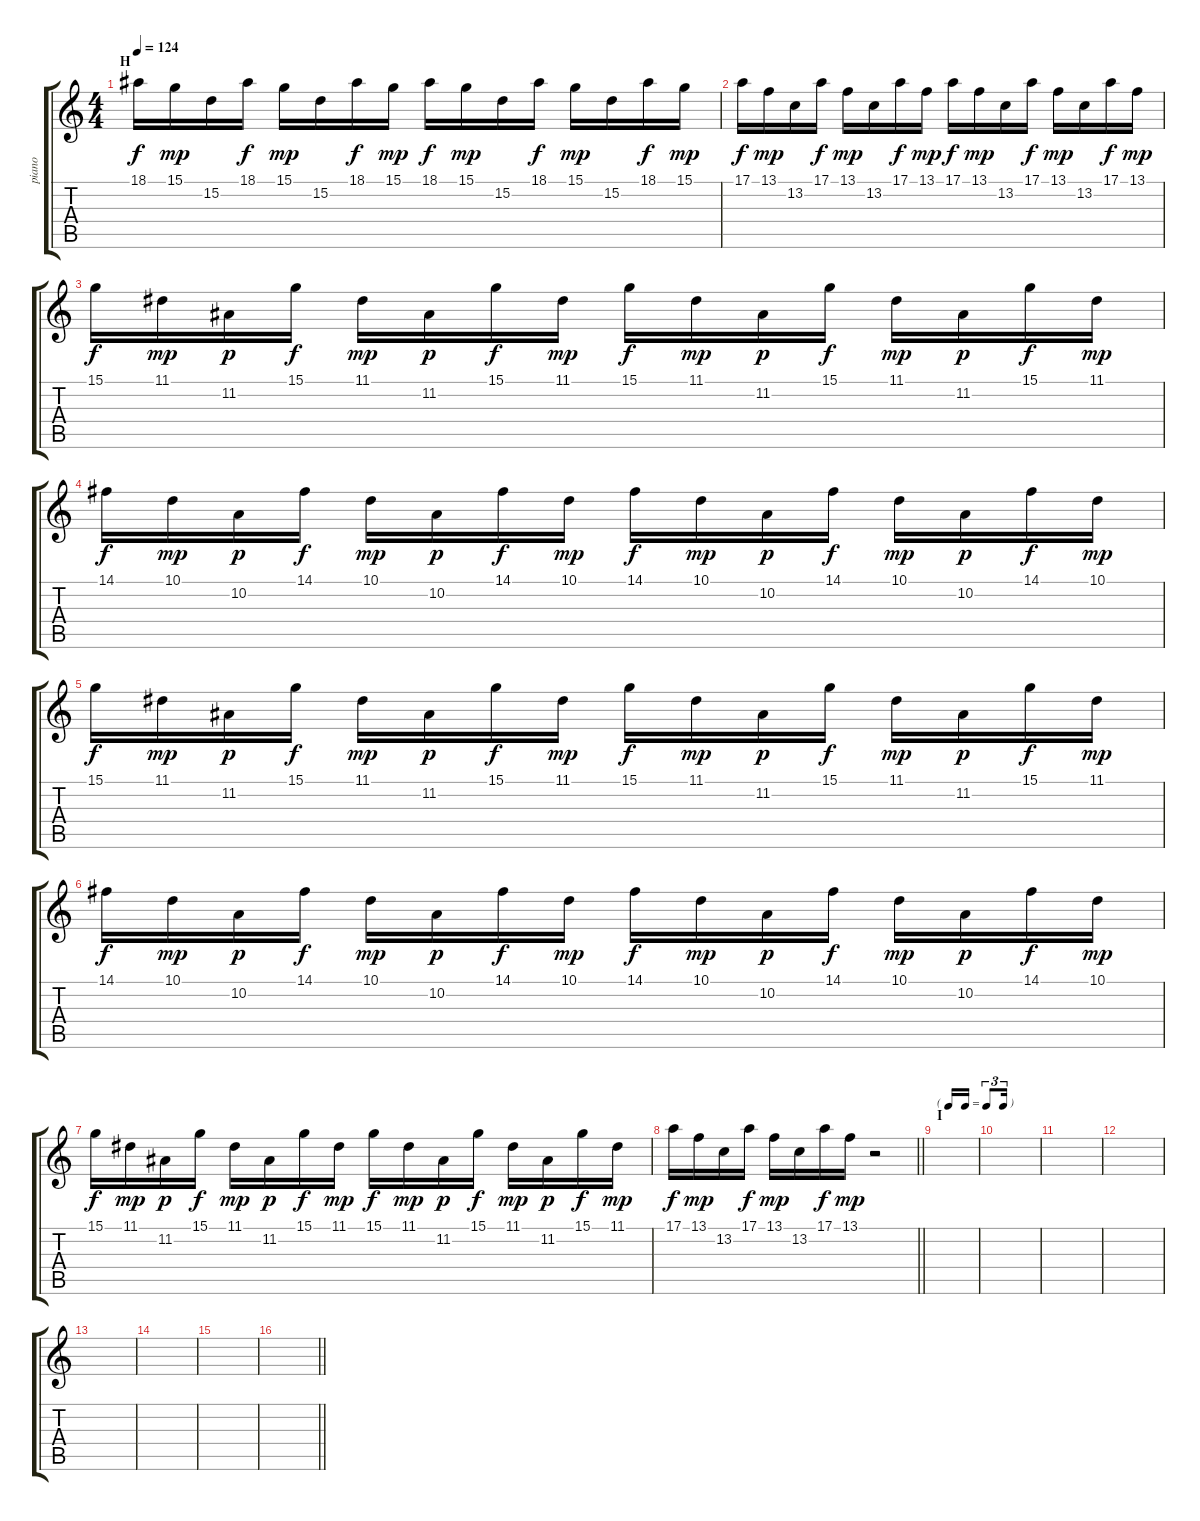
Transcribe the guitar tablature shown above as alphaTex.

\track ("piano" "piano") {instrument acousticgrandpiano}
\staff {score tabs}
\tuning (E4 B3 G3 D3 A2 E2) {hide}
\ts (4 4)
\section ("" "H")
\tempo 124
\clef g2
\ks c
18.1.16{dy f} 15.1.16{dy mp} 15.2.16 18.1.16{dy f} 15.1.16{dy mp} 15.2.16 18.1.16{dy f} 15.1.16{dy mp} 18.1.16{dy f} 15.1.16{dy mp} 15.2.16 18.1.16{dy f} 15.1.16{dy mp} 15.2.16 18.1.16{dy f} 15.1.16{dy mp} |
17.1.16{dy f} 13.1.16{dy mp} 13.2.16 17.1.16{dy f} 13.1.16{dy mp} 13.2.16 17.1.16{dy f} 13.1.16{dy mp} 17.1.16{dy f} 13.1.16{dy mp} 13.2.16 17.1.16{dy f} 13.1.16{dy mp} 13.2.16 17.1.16{dy f} 13.1.16{dy mp} |
15.1.16{dy f} 11.1.16{dy mp} 11.2.16{dy p} 15.1.16{dy f} 11.1.16{dy mp} 11.2.16{dy p} 15.1.16{dy f} 11.1.16{dy mp} 15.1.16{dy f} 11.1.16{dy mp} 11.2.16{dy p} 15.1.16{dy f} 11.1.16{dy mp} 11.2.16{dy p} 15.1.16{dy f} 11.1.16{dy mp} |
14.1.16{dy f} 10.1.16{dy mp} 10.2.16{dy p} 14.1.16{dy f} 10.1.16{dy mp} 10.2.16{dy p} 14.1.16{dy f} 10.1.16{dy mp} 14.1.16{dy f} 10.1.16{dy mp} 10.2.16{dy p} 14.1.16{dy f} 10.1.16{dy mp} 10.2.16{dy p} 14.1.16{dy f} 10.1.16{dy mp} |
15.1.16{dy f} 11.1.16{dy mp} 11.2.16{dy p} 15.1.16{dy f} 11.1.16{dy mp} 11.2.16{dy p} 15.1.16{dy f} 11.1.16{dy mp} 15.1.16{dy f} 11.1.16{dy mp} 11.2.16{dy p} 15.1.16{dy f} 11.1.16{dy mp} 11.2.16{dy p} 15.1.16{dy f} 11.1.16{dy mp} |
14.1.16{dy f} 10.1.16{dy mp} 10.2.16{dy p} 14.1.16{dy f} 10.1.16{dy mp} 10.2.16{dy p} 14.1.16{dy f} 10.1.16{dy mp} 14.1.16{dy f} 10.1.16{dy mp} 10.2.16{dy p} 14.1.16{dy f} 10.1.16{dy mp} 10.2.16{dy p} 14.1.16{dy f} 10.1.16{dy mp} |
15.1.16{dy f} 11.1.16{dy mp} 11.2.16{dy p} 15.1.16{dy f} 11.1.16{dy mp} 11.2.16{dy p} 15.1.16{dy f} 11.1.16{dy mp} 15.1.16{dy f} 11.1.16{dy mp} 11.2.16{dy p} 15.1.16{dy f} 11.1.16{dy mp} 11.2.16{dy p} 15.1.16{dy f} 11.1.16{dy mp} |
\barLineRight lightlight
17.1.16{dy f} 13.1.16{dy mp} 13.2.16 17.1.16{dy f} 13.1.16{dy mp} 13.2.16 17.1.16{dy f} 13.1.16{dy mp} r.2 |
\tf triplet16th
\section ("" "I")
|
|
|
|
|
|
|
\barLineRight lightlight
